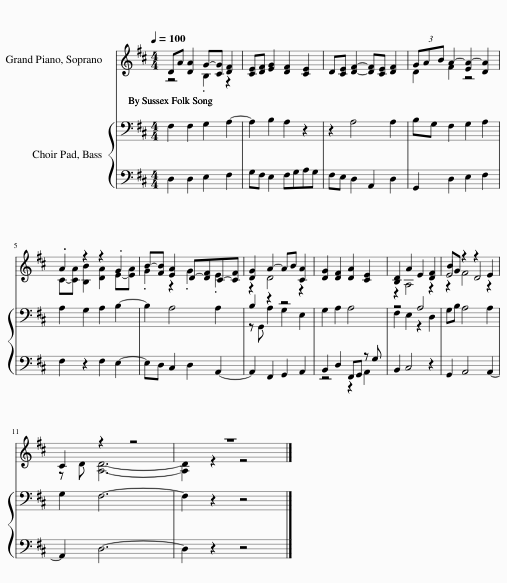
X:1
%%score ( 1 2 3 ) { ( 4 6 ) | ( 5 7 ) }
L:1/8
Q:1/4=100
M:4/4
I:linebreak $
K:D
V:1 treble
V:2 treble
V:3 treble
V:4 bass
V:6 bass
V:5 bass
V:7 bass
V:1
 DA [DA]2 G-[CG] [DF]2 | [CE][DF] [EG]2 [DF]2 [CE]2 | D[CE] [DF]2- [DF][CE] [DF]2 | (3GAB A2- [EA-]2 [DA]2 |$ .A2 z2 z2 .G2 | %5
 B-[FB] [EA]2 D-[DF]C-[CF] | [DG]2 A2- AB [CA]2 | [DG]2 [DF]2 [DA]2 [CE]2 | [B,D]2 A2 E2 [DF]2 | BG z2 z2 E2 |$ %10
 C2 z2 z4 | z8 |] %12
V:2
 z4 .B,2 z2 | x8 | x8 | D2 F2 z4 |$ C-[CA] [B,B]2 [DA]2 E-[EA] | %5
 .G2 z2 .G2 .E2 | z2 D4 z2 | x8 | z2 A,4 z2 | z2 F4 z2 |$ %10
 z D [A,D]6- | [A,D]2 z2 z4 |] %12
V:3
 x8 | x8 | x8 | x8 |$ x8 | %5
 x8 | x8 | x8 | x8 | E4 D4 |$ %10
 x8 | x8 |] %12
V:4
 F,2 F,2 G,2 A,2- | A,2 B,2 A,2 z2 | z2 A,4 A,2 | B,G, F,2 G,2 A,2 |$ A,2 G,2 A,2 B,2- | %5
 B,2 A,4 A,2 | B,2 z2 z4 | G,2 A,2 A,4 | z4 A,4 | G,B, A,4 A,2 |$ %10
 G,2 F,6- | F,2 z2 z4 |] %12
V:5
 D,2 D,2 E,2 F,2 | G,F, E,2 F,G,A,G, | F,E, D,2 A,,2 D,2 | G,,2 D,2 E,2 F,2 |$ F,2 z2 F,2 E,2- | %5
 E,D, C,2 D,2 A,,2- | A,,2 F,,2 G,,2 A,,2 | B,,2 D,2 F,,G,, z G, | B,,2 C,4 z2 | G,,2 A,,4 A,,2- |$ %10
 A,,2 D,6- | D,2 z2 z4 |] %12
V:6
 x8 | x8 | x8 | x8 |$ x8 | %5
 x8 | z G,, A,2 G,2 E,2 | x8 | F,2 E,2 z2 D,2 | x8 |$ %10
 x8 | x8 |] %12
V:7
 x8 | x8 | x8 | x8 |$ x8 | %5
 x8 | x8 | z4 z2 A,,2 | x8 | x8 |$ %10
 x8 | x8 |] %12
